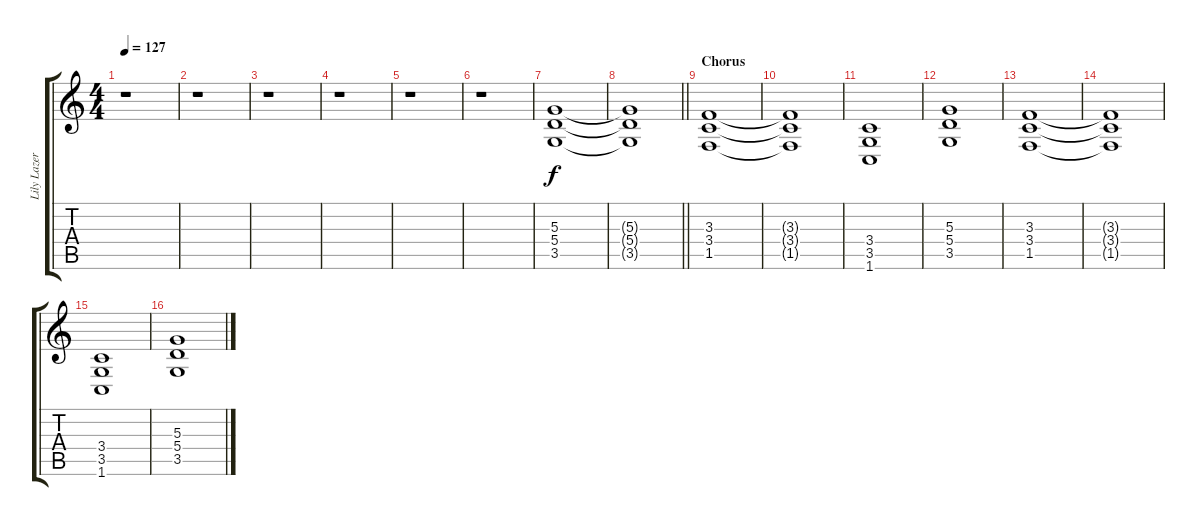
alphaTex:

\track ("Lily Lazer (Guitar)" "Lily Lazer") {instrument distortionguitar}
\staff {score tabs}
\tuning (B3 Gb3 D3 A2 E2 B1) {hide}
\ts (4 4)
\tempo 127
\clef g2
\ks c
r.1{dy f} |
r.1 |
r.1 |
r.1 |
r.1 |
r.1 |
(5.3 5.4 3.5).1 |
\barLineRight lightlight
(5.3{t} 5.4{t} 3.5{t}).1 |
\section ("" "Chorus")
(3.3 3.4 1.5).1 |
(3.3{t} 3.4{t} 1.5{t}).1 |
(3.4 3.5 1.6).1 |
(5.3 5.4 3.5).1 |
(3.3 3.4 1.5).1 |
(3.3{t} 3.4{t} 1.5{t}).1 |
(3.4 3.5 1.6).1 |
(5.3 5.4 3.5).1
